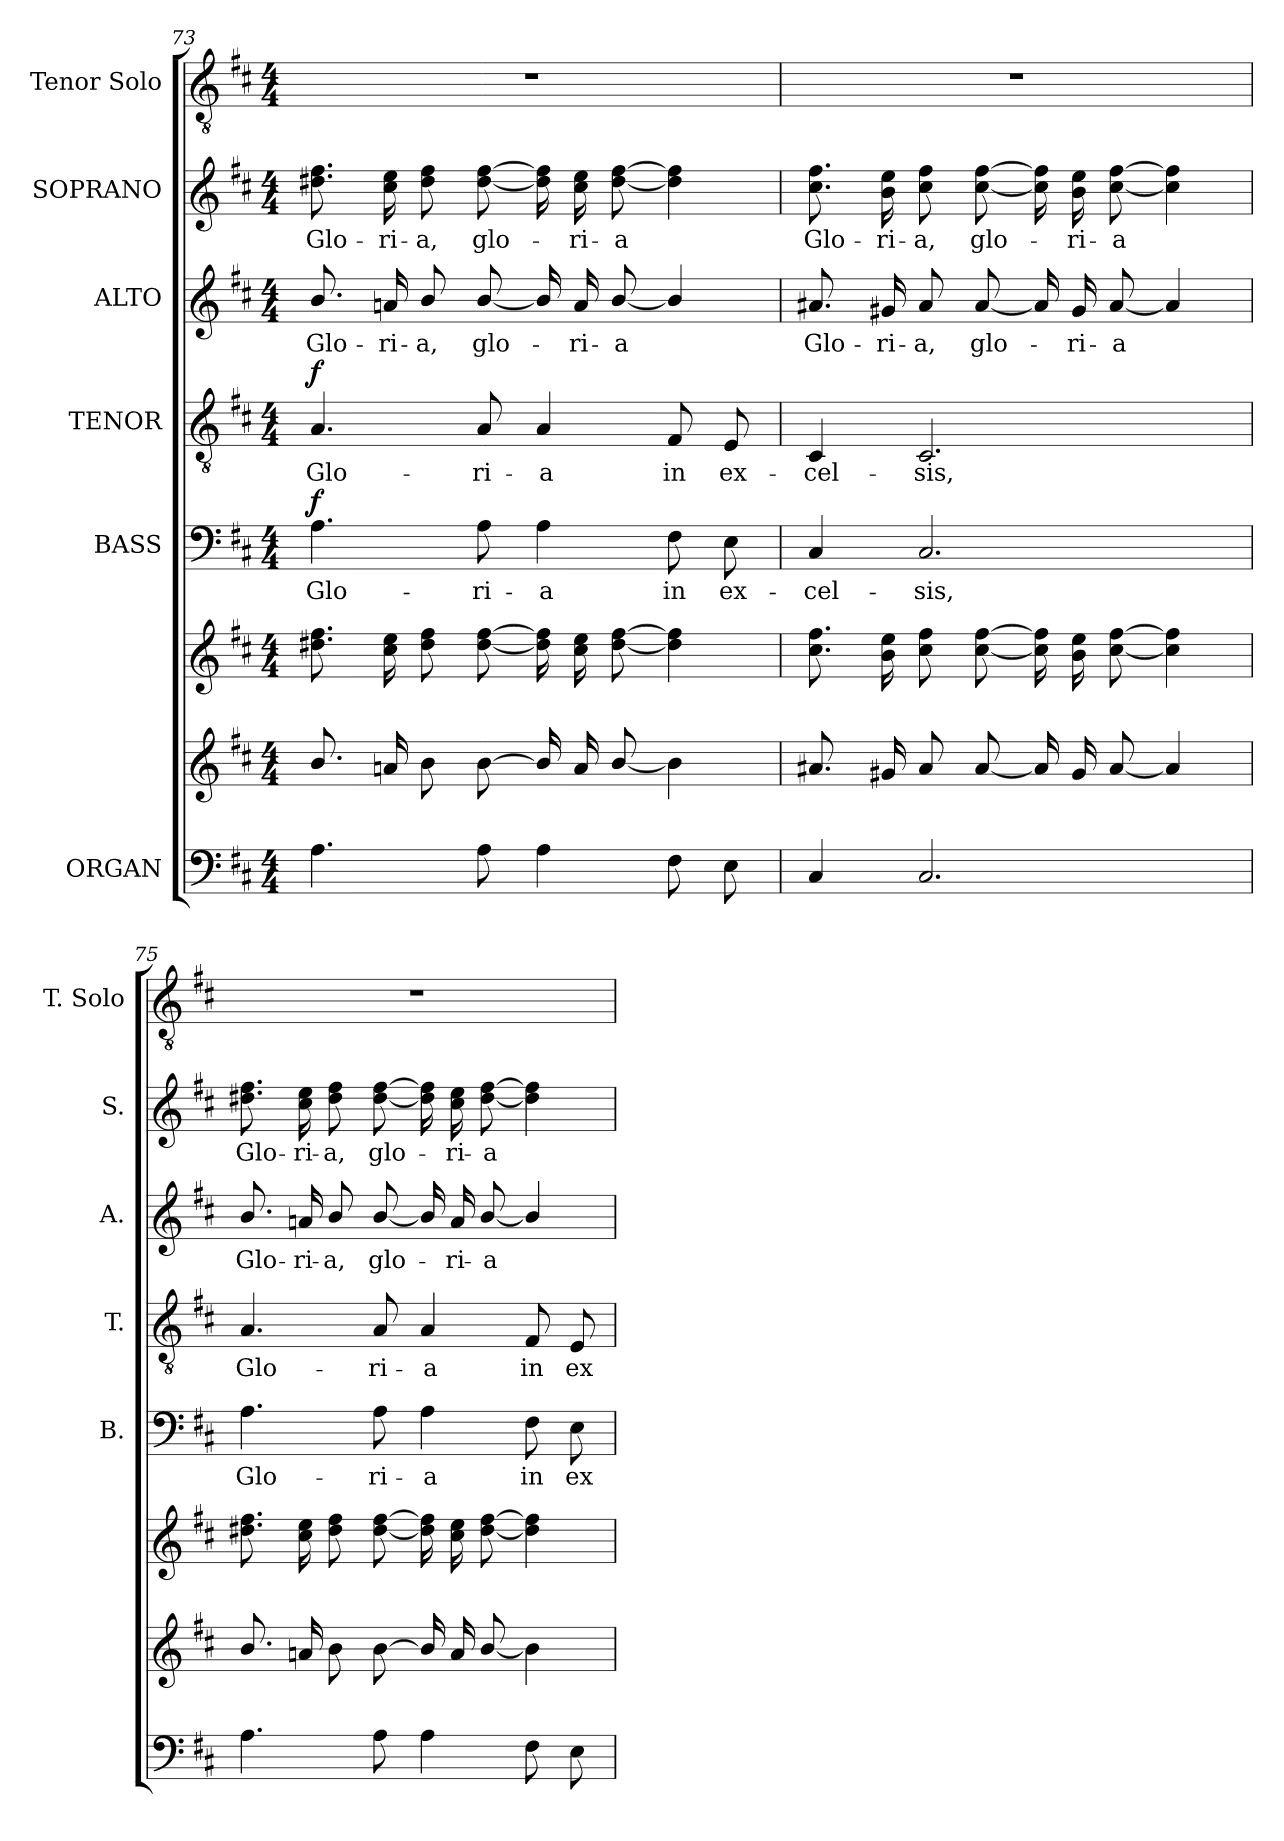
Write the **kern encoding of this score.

**kern	**kern	**kern	**kern	**text	**dynam	**kern	**text	**dynam	**kern	**text	**kern	**text	**kern
*part6	*part6	*part6	*part5	*part5	*part5	*part4	*part4	*part4	*part3	*part3	*part2	*part2	*part1
*staff8	*staff7	*staff6	*staff5	*staff5	*staff5	*staff4	*staff4	*staff4	*staff3	*staff3	*staff2	*staff2	*staff1
*I"ORGAN	*	*	*I"BASS	*	*	*I"TENOR	*	*	*I"ALTO	*	*I"SOPRANO	*	*I"Tenor Solo
*	*	*	*I'B.	*	*	*I'T.	*	*	*I'A.	*	*I'S.	*	*I'T. Solo
*clefF4	*clefG2	*clefG2	*clefF4	*	*	*clefGv2	*	*	*clefG2	*	*clefG2	*	*clefGv2
*	*	*	*	*	*	*ITrd7c12	*	*	*	*	*	*	*ITrd7c12
*k[f#c#]	*k[f#c#]	*k[f#c#]	*k[f#c#]	*	*	*k[f#c#]	*	*	*k[f#c#]	*	*k[f#c#]	*	*k[f#c#]
*D:	*D:	*D:	*D:	*	*	*D:	*	*	*D:	*	*D:	*	*D:
*M4/4	*M4/4	*M4/4	*M4/4	*	*	*M4/4	*	*	*M4/4	*	*M4/4	*	*M4/4
=73	=73	=73	=73	=73	=73	=73	=73	=73	=73	=73	=73	=73	=73
!	!	!	!	!LO:LY:b:color=#000000	!	!	!	!	!	!	!	!	!
!	!	!	!	!	!	!	!LO:LY:b:color=#000000	!	!	!	!	!	!
!	!	!	!	!	!	!	!	!	!	!LO:LY:b:color=#000000	!	!	!
!	!	!	!	!	!	!	!	!	!	!	!	!LO:LY:b:color=#000000	!
4.Ai\	8.bi/	8.dd#Xi\ 8.ff#i	4.Ai\	Glo-	f	4.AAi/	Glo-	f	8.bi/	Glo-	8.dd#Xi\ 8.ff#i	Glo-	1r
!	!	!	!	!	!	!	!	!	!	!LO:LY:b:color=#000000	!	!	!
!	!	!	!	!	!	!	!	!	!	!	!	!LO:LY:b:color=#000000	!
.	16ani/	16cc#i\ 16eei	.	.	.	.	.	.	16ani/	-ri-	16cc#i\ 16eei	-ri-	.
!	!	!	!	!	!	!	!	!	!	!LO:LY:b:color=#000000	!	!	!
!	!	!	!	!	!	!	!	!	!	!	!	!LO:LY:b:color=#000000	!
.	8bi\	8dd#i\ 8ff#i	.	.	.	.	.	.	8bi/	-a,	8dd#i\ 8ff#i	-a,	.
!	!	!	!	!LO:LY:b:color=#000000	!	!	!	!	!	!	!	!	!
!	!	!	!	!	!	!	!LO:LY:b:color=#000000	!	!	!	!	!	!
!	!	!	!	!	!	!	!	!	!	!LO:LY:b:color=#000000	!	!	!
!	!	!	!	!	!	!	!	!	!	!	!	!LO:LY:b:color=#000000	!
8Ai\	[8bi\	[8dd#i\ [8ff#i	8Ai\	-ri-	.	8AAi/	-ri-	.	[8bi/	glo-	[8dd#i\ [8ff#i	glo-	.
!	!	!	!	!LO:LY:b:color=#000000	!	!	!	!	!	!	!	!	!
!	!	!	!	!	!	!	!LO:LY:b:color=#000000	!	!	!	!	!	!
4Ai\	16bi/]	16dd#i\] 16ff#i]	4Ai\	-a	.	4AAi/	-a	.	16bi/]	.	16dd#i\] 16ff#i]	.	.
!	!	!	!	!	!	!	!	!	!	!LO:LY:b:color=#000000	!	!	!
!	!	!	!	!	!	!	!	!	!	!	!	!LO:LY:b:color=#000000	!
.	16ai/	16cc#i\ 16eei	.	.	.	.	.	.	16ai/	-ri-	16cc#i\ 16eei	-ri-	.
!	!	!	!	!	!	!	!	!	!	!LO:LY:b:color=#000000	!	!	!
!	!	!	!	!	!	!	!	!	!	!	!	!LO:LY:b:color=#000000	!
.	[8bi/	[8dd#i\ [8ff#i	.	.	.	.	.	.	[8bi/	-a	[8dd#i\ [8ff#i	-a	.
!	!	!	!	!LO:LY:b:color=#000000	!	!	!	!	!	!	!	!	!
!	!	!	!	!	!	!	!LO:LY:b:color=#000000	!	!	!	!	!	!
8F#i\	4bi\]	4dd#i\] 4ff#i]	8F#i\	in	.	8FF#i/	in	.	4bi/]	.	4dd#i\] 4ff#i]	.	.
!	!	!	!	!LO:LY:b:color=#000000	!	!	!	!	!	!	!	!	!
!	!	!	!	!	!	!	!LO:LY:b:color=#000000	!	!	!	!	!	!
8Ei\	.	.	8Ei\	ex-	.	8EEi/	ex-	.	.	.	.	.	.
=74	=74	=74	=74	=74	=74	=74	=74	=74	=74	=74	=74	=74	=74
!	!	!	!	!LO:LY:b:color=#000000	!	!	!	!	!	!	!	!	!
!	!	!	!	!	!	!	!LO:LY:b:color=#000000	!	!	!	!	!	!
!	!	!	!	!	!	!	!	!	!	!LO:LY:b:color=#000000	!	!	!
!	!	!	!	!	!	!	!	!	!	!	!	!LO:LY:b:color=#000000	!
4C#i/	8.a#Xi/	8.cc#i\ 8.ff#i	4C#i/	-cel-	.	4CC#i/	-cel-	.	8.a#Xi/	Glo-	8.cc#i\ 8.ff#i	Glo-	1r
!	!	!	!	!	!	!	!	!	!	!LO:LY:b:color=#000000	!	!	!
!	!	!	!	!	!	!	!	!	!	!	!	!LO:LY:b:color=#000000	!
.	16g#Xi/	16bi\ 16eei	.	.	.	.	.	.	16g#Xi/	-ri-	16bi\ 16eei	-ri-	.
!	!	!	!	!LO:LY:b:color=#000000	!	!	!	!	!	!	!	!	!
!	!	!	!	!	!	!	!LO:LY:b:color=#000000	!	!	!	!	!	!
!	!	!	!	!	!	!	!	!	!	!LO:LY:b:color=#000000	!	!	!
!	!	!	!	!	!	!	!	!	!	!	!	!LO:LY:b:color=#000000	!
2.C#i/	8a#i/	8cc#i\ 8ff#i	2.C#i/	-sis,	.	2.CC#i/	-sis,	.	8a#i/	-a,	8cc#i\ 8ff#i	-a,	.
!	!	!	!	!	!	!	!	!	!	!LO:LY:b:color=#000000	!	!	!
!	!	!	!	!	!	!	!	!	!	!	!	!LO:LY:b:color=#000000	!
.	[8a#i/	[8cc#i\ [8ff#i	.	.	.	.	.	.	[8a#i/	glo-	[8cc#i\ [8ff#i	glo-	.
.	16a#i/]	16cc#i\] 16ff#i]	.	.	.	.	.	.	16a#i/]	.	16cc#i\] 16ff#i]	.	.
!	!	!	!	!	!	!	!	!	!	!LO:LY:b:color=#000000	!	!	!
!	!	!	!	!	!	!	!	!	!	!	!	!LO:LY:b:color=#000000	!
.	16g#i/	16bi\ 16eei	.	.	.	.	.	.	16g#i/	-ri-	16bi\ 16eei	-ri-	.
!	!	!	!	!	!	!	!	!	!	!LO:LY:b:color=#000000	!	!	!
!	!	!	!	!	!	!	!	!	!	!	!	!LO:LY:b:color=#000000	!
.	[8a#i/	[8cc#i\ [8ff#i	.	.	.	.	.	.	[8a#i/	-a	[8cc#i\ [8ff#i	-a	.
.	4a#i/]	4cc#i\] 4ff#i]	.	.	.	.	.	.	4a#i/]	.	4cc#i\] 4ff#i]	.	.
!!LO:LB:g=z
=75	=75	=75	=75	=75	=75	=75	=75	=75	=75	=75	=75	=75	=75
!	!	!	!	!LO:LY:b:color=#000000	!	!	!	!	!	!	!	!	!
!	!	!	!	!	!	!	!LO:LY:b:color=#000000	!	!	!	!	!	!
!	!	!	!	!	!	!	!	!	!	!LO:LY:b:color=#000000	!	!	!
!	!	!	!	!	!	!	!	!	!	!	!	!LO:LY:b:color=#000000	!
4.Ai\	8.bi/	8.dd#Xi\ 8.ff#i	4.Ai\	Glo-	.	4.AAi/	Glo-	.	8.bi/	Glo-	8.dd#Xi\ 8.ff#i	Glo-	1r
!	!	!	!	!	!	!	!	!	!	!LO:LY:b:color=#000000	!	!	!
!	!	!	!	!	!	!	!	!	!	!	!	!LO:LY:b:color=#000000	!
.	16ani/	16cc#i\ 16eei	.	.	.	.	.	.	16ani/	-ri-	16cc#i\ 16eei	-ri-	.
!	!	!	!	!	!	!	!	!	!	!LO:LY:b:color=#000000	!	!	!
!	!	!	!	!	!	!	!	!	!	!	!	!LO:LY:b:color=#000000	!
.	8bi\	8dd#i\ 8ff#i	.	.	.	.	.	.	8bi/	-a,	8dd#i\ 8ff#i	-a,	.
!	!	!	!	!LO:LY:b:color=#000000	!	!	!	!	!	!	!	!	!
!	!	!	!	!	!	!	!LO:LY:b:color=#000000	!	!	!	!	!	!
!	!	!	!	!	!	!	!	!	!	!LO:LY:b:color=#000000	!	!	!
!	!	!	!	!	!	!	!	!	!	!	!	!LO:LY:b:color=#000000	!
8Ai\	[8bi\	[8dd#i\ [8ff#i	8Ai\	-ri-	.	8AAi/	-ri-	.	[8bi/	glo-	[8dd#i\ [8ff#i	glo-	.
!	!	!	!	!LO:LY:b:color=#000000	!	!	!	!	!	!	!	!	!
!	!	!	!	!	!	!	!LO:LY:b:color=#000000	!	!	!	!	!	!
4Ai\	16bi/]	16dd#i\] 16ff#i]	4Ai\	-a	.	4AAi/	-a	.	16bi/]	.	16dd#i\] 16ff#i]	.	.
!	!	!	!	!	!	!	!	!	!	!LO:LY:b:color=#000000	!	!	!
!	!	!	!	!	!	!	!	!	!	!	!	!LO:LY:b:color=#000000	!
.	16ai/	16cc#i\ 16eei	.	.	.	.	.	.	16ai/	-ri-	16cc#i\ 16eei	-ri-	.
!	!	!	!	!	!	!	!	!	!	!LO:LY:b:color=#000000	!	!	!
!	!	!	!	!	!	!	!	!	!	!	!	!LO:LY:b:color=#000000	!
.	[8bi/	[8dd#i\ [8ff#i	.	.	.	.	.	.	[8bi/	-a	[8dd#i\ [8ff#i	-a	.
!	!	!	!	!LO:LY:b:color=#000000	!	!	!	!	!	!	!	!	!
!	!	!	!	!	!	!	!LO:LY:b:color=#000000	!	!	!	!	!	!
8F#i\	4bi\]	4dd#i\] 4ff#i]	8F#i\	in	.	8FF#i/	in	.	4bi/]	.	4dd#i\] 4ff#i]	.	.
!	!	!	!	!LO:LY:b:color=#000000	!	!	!	!	!	!	!	!	!
!	!	!	!	!	!	!	!LO:LY:b:color=#000000	!	!	!	!	!	!
8Ei\	.	.	8Ei\	ex-	.	8EEi/	ex-	.	.	.	.	.	.
=	=	=	=	=	=	=	=	=	=	=	=	=	=
*-	*-	*-	*-	*-	*-	*-	*-	*-	*-	*-	*-	*-	*-
